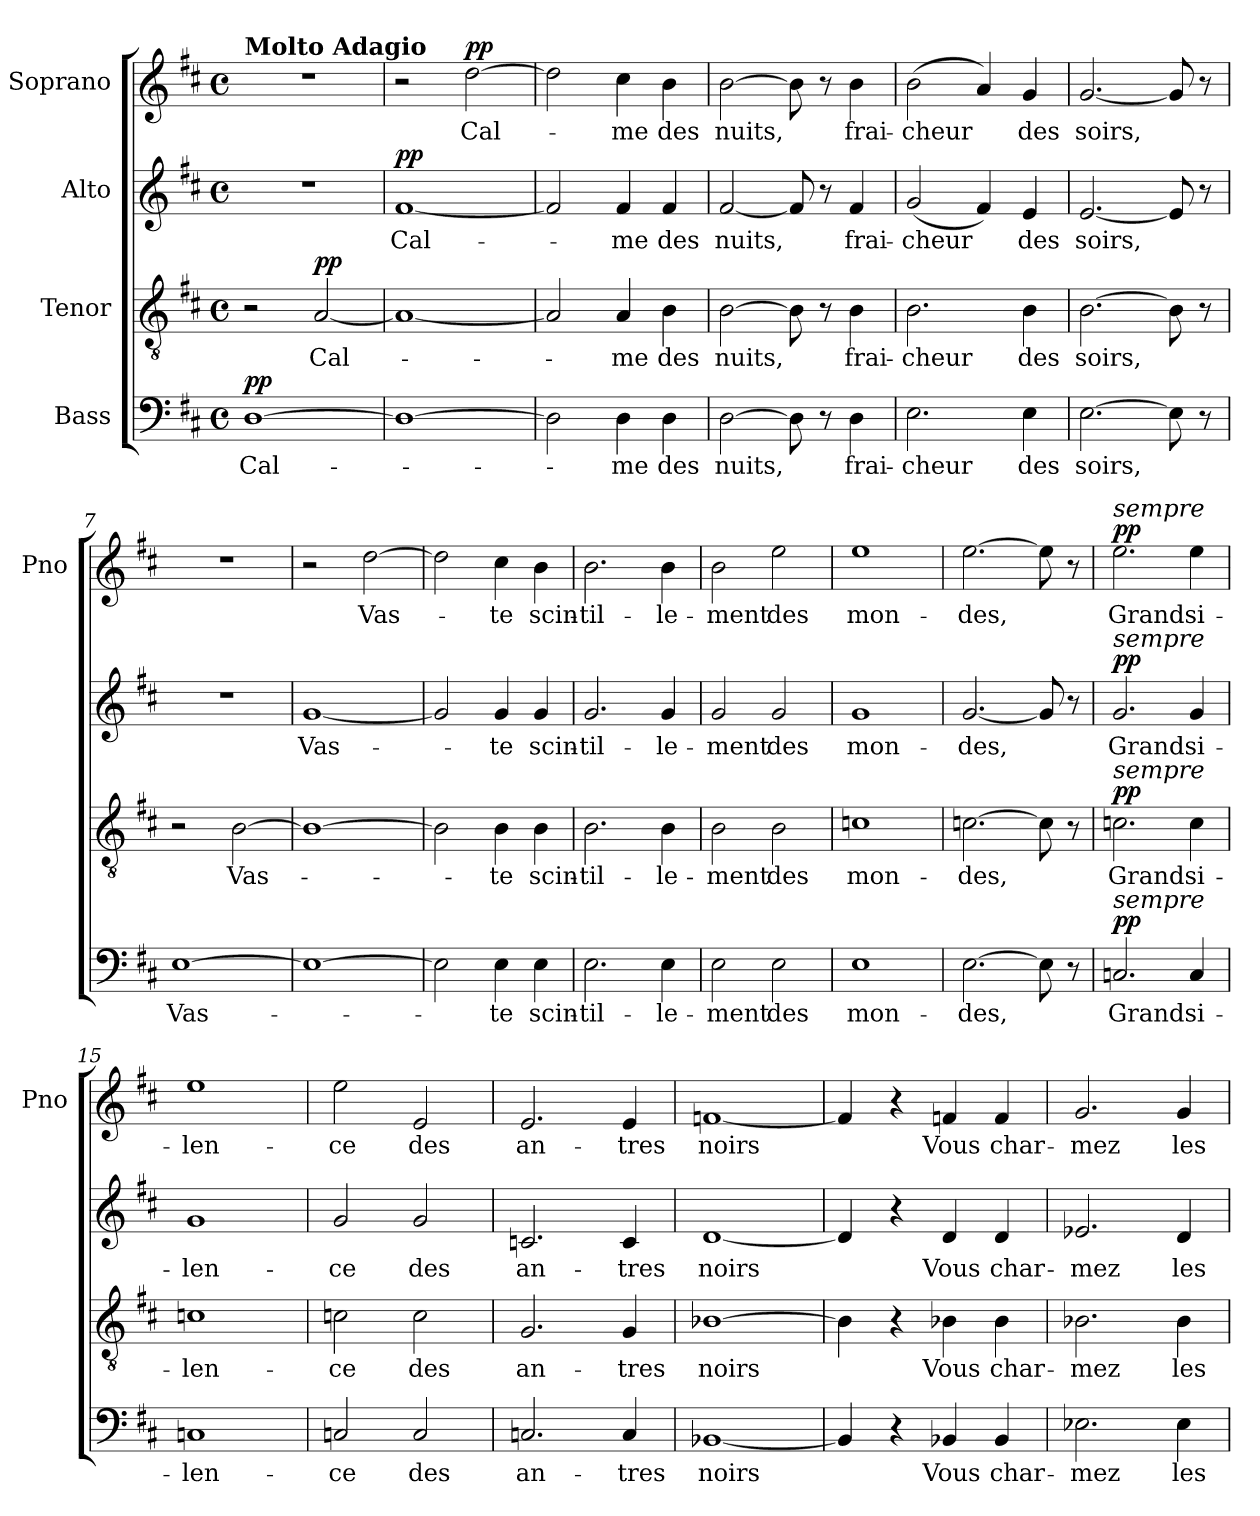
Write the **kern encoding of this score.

**kern	**text	**dynam	**kern	**text	**dynam	**kern	**text	**dynam	**kern	**text	**dynam
*part4	*part4	*part4	*part3	*part3	*part3	*part2	*part2	*part2	*part1	*part1	*part1
*staff4	*staff4	*staff4	*staff3	*staff3	*staff3	*staff2	*staff2	*staff2	*staff1	*staff1	*staff1
*I"Bass	*	*	*I"Tenor	*	*	*I"Alto	*	*	*I"Soprano	*	*
*	*	*	*	*	*	*	*	*	*I'Pno	*	*
*clefF4	*	*	*clefGv2	*	*	*clefG2	*	*	*clefG2	*	*
*k[f#c#]	*	*	*k[f#c#]	*	*	*k[f#c#]	*	*	*k[f#c#]	*	*
*D:	*	*	*D:	*	*	*D:	*	*	*D:	*	*
*M4/4	*	*	*M4/4	*	*	*M4/4	*	*	*M4/4	*	*
*met(c)	*	*	*met(c)	*	*	*met(c)	*	*	*met(c)	*	*
=1	=1	=1	=1	=1	=1	=1	=1	=1	=1	=1	=1
!	!	!	!	!	!	!	!	!	!LO:TX:a:B:t=Molto Adagio	!	!
!	!LO:LY:b	!LO:DY:b	!	!	!	!	!	!	!	!	!
[1D	Cal-	pp	2r	.	.	1r	.	.	1r	.	.
!	!	!	!	!LO:LY:b	!LO:DY:b	!	!	!	!	!	!
.	.	.	[2A/	Cal-	pp	.	.	.	.	.	.
=2	=2	=2	=2	=2	=2	=2	=2	=2	=2	=2	=2
!	!	!	!	!	!	!	!LO:LY:b	!LO:DY:b	!	!	!
1D_	.	.	1A_	.	.	[1f#	Cal-	pp	2r	.	.
!	!	!	!	!	!	!	!	!	!	!LO:LY:b	!LO:DY:b
.	.	.	.	.	.	.	.	.	[2dd\	Cal-	pp
=3	=3	=3	=3	=3	=3	=3	=3	=3	=3	=3	=3
2D\]	.	.	2A/]	.	.	2f#/]	.	.	2dd\]	.	.
!	!LO:LY:b	!	!	!LO:LY:b	!	!	!LO:LY:b	!	!	!LO:LY:b	!
4D\	-me	.	4A/	-me	.	4f#/	-me	.	4cc#\	-me	.
!	!LO:LY:b	!	!	!LO:LY:b	!	!	!LO:LY:b	!	!	!LO:LY:b	!
4D\	des	.	4B\	des	.	4f#/	des	.	4b\	des	.
=4	=4	=4	=4	=4	=4	=4	=4	=4	=4	=4	=4
!	!LO:LY:b	!	!	!LO:LY:b	!	!	!LO:LY:b	!	!	!LO:LY:b	!
[2D\	nuits,	.	[2B\	nuits,	.	[2f#/	nuits,	.	[2b\	nuits,	.
8D\]	.	.	8B\]	.	.	8f#/]	.	.	8b\]	.	.
8r	.	.	8r	.	.	8r	.	.	8r	.	.
!	!LO:LY:b	!	!	!LO:LY:b	!	!	!LO:LY:b	!	!	!LO:LY:b	!
4D\	frai-	.	4B\	frai-	.	4f#/	frai-	.	4b\	frai-	.
=5	=5	=5	=5	=5	=5	=5	=5	=5	=5	=5	=5
!	!LO:LY:b	!	!	!LO:LY:b	!	!	!LO:LY:b	!	!	!LO:LY:b	!
2.E\	-cheur	.	2.B\	-cheur	.	(<2g/	-cheur	.	(>2b\	-cheur	.
.	.	.	.	.	.	4f#/)	.	.	4a/)	.	.
!	!LO:LY:b	!	!	!LO:LY:b	!	!	!LO:LY:b	!	!	!LO:LY:b	!
4E\	des	.	4B\	des	.	4e/	des	.	4g/	des	.
!!LO:LB:g=z
=6	=6	=6	=6	=6	=6	=6	=6	=6	=6	=6	=6
!	!LO:LY:b	!	!	!LO:LY:b	!	!	!LO:LY:b	!	!	!LO:LY:b	!
[2.E\	soirs,	.	[2.B\	soirs,	.	[2.e/	soirs,	.	[2.g/	soirs,	.
8E\]	.	.	8B\]	.	.	8e/]	.	.	8g/]	.	.
8r	.	.	8r	.	.	8r	.	.	8r	.	.
=7	=7	=7	=7	=7	=7	=7	=7	=7	=7	=7	=7
!	!LO:LY:b	!	!	!	!	!	!	!	!	!	!
[1E	Vas-	.	2r	.	.	1r	.	.	1r	.	.
!	!	!	!	!LO:LY:b	!	!	!	!	!	!	!
.	.	.	[2B\	Vas-	.	.	.	.	.	.	.
=8	=8	=8	=8	=8	=8	=8	=8	=8	=8	=8	=8
!	!	!	!	!	!	!	!LO:LY:b	!	!	!	!
1E_	.	.	1B_	.	.	[1g	Vas-	.	2r	.	.
!	!	!	!	!	!	!	!	!	!	!LO:LY:b	!
.	.	.	.	.	.	.	.	.	[2dd\	Vas-	.
=9	=9	=9	=9	=9	=9	=9	=9	=9	=9	=9	=9
2E\]	.	.	2B\]	.	.	2g/]	.	.	2dd\]	.	.
!	!LO:LY:b	!	!	!LO:LY:b	!	!	!LO:LY:b	!	!	!LO:LY:b	!
4E\	-te	.	4B\	-te	.	4g/	-te	.	4cc#\	-te	.
!	!LO:LY:b	!	!	!LO:LY:b	!	!	!LO:LY:b	!	!	!LO:LY:b	!
4E\	scin-	.	4B\	scin-	.	4g/	scin-	.	4b\	scin-	.
=10	=10	=10	=10	=10	=10	=10	=10	=10	=10	=10	=10
!	!LO:LY:b	!	!	!LO:LY:b	!	!	!LO:LY:b	!	!	!LO:LY:b	!
2.E\	-til-	.	2.B\	-til-	.	2.g/	-til-	.	2.b\	-til-	.
!	!LO:LY:b	!	!	!LO:LY:b	!	!	!LO:LY:b	!	!	!LO:LY:b	!
4E\	-le-	.	4B\	-le-	.	4g/	-le-	.	4b\	-le-	.
=11	=11	=11	=11	=11	=11	=11	=11	=11	=11	=11	=11
!	!LO:LY:b	!	!	!LO:LY:b	!	!	!LO:LY:b	!	!	!LO:LY:b	!
2E\	-ment	.	2B\	-ment	.	2g/	-ment	.	2b\	-ment	.
!	!LO:LY:b	!	!	!LO:LY:b	!	!	!LO:LY:b	!	!	!LO:LY:b	!
2E\	des	.	2B\	des	.	2g/	des	.	2ee\	des	.
=12	=12	=12	=12	=12	=12	=12	=12	=12	=12	=12	=12
!	!LO:LY:b	!	!	!LO:LY:b	!	!	!LO:LY:b	!	!	!LO:LY:b	!
1E	mon-	.	1cn	mon-	.	1g	mon-	.	1ee	mon-	.
!!LO:PB:g=z
=13	=13	=13	=13	=13	=13	=13	=13	=13	=13	=13	=13
!	!LO:LY:b	!	!	!LO:LY:b	!	!	!LO:LY:b	!	!	!LO:LY:b	!
[2.E\	­des,	.	[2.cn\	­des,	.	[2.g/	­des,	.	[2.ee\	­des,	.
8E\]	.	.	8c\]	.	.	8g/]	.	.	8ee\]	.	.
8r	.	.	8r	.	.	8r	.	.	8r	.	.
=14	=14	=14	=14	=14	=14	=14	=14	=14	=14	=14	=14
!	!	!	!	!	!	!	!	!	!LO:TX:a:i:t=sempre	!	!
!	!	!	!	!	!	!LO:TX:a:i:t=sempre	!	!	!	!	!
!	!	!	!LO:TX:a:i:t=sempre	!	!	!	!	!	!	!	!
!LO:TX:a:i:t=sempre	!	!	!	!	!	!	!	!	!	!	!
!	!LO:LY:b	!LO:DY:b	!	!LO:LY:b	!LO:DY:b	!	!LO:LY:b	!LO:DY:b	!	!LO:LY:b	!LO:DY:b
2.Cn/	Grand	pp	2.cn\	Grand	pp	2.g/	Grand	pp	2.ee\	Grand	pp
!	!LO:LY:b	!	!	!LO:LY:b	!	!	!LO:LY:b	!	!	!LO:LY:b	!
4C/	si-	.	4c\	si-	.	4g/	si-	.	4ee\	si-	.
=15	=15	=15	=15	=15	=15	=15	=15	=15	=15	=15	=15
!	!LO:LY:b	!	!	!LO:LY:b	!	!	!LO:LY:b	!	!	!LO:LY:b	!
1Cn	-len-	.	1cn	-len-	.	1g	-len-	.	1ee	-len-	.
=16	=16	=16	=16	=16	=16	=16	=16	=16	=16	=16	=16
!	!LO:LY:b	!	!	!LO:LY:b	!	!	!LO:LY:b	!	!	!LO:LY:b	!
2Cn/	-ce	.	2cn\	-ce	.	2g/	-ce	.	2ee\	-ce	.
!	!LO:LY:b	!	!	!LO:LY:b	!	!	!LO:LY:b	!	!	!LO:LY:b	!
2C/	des	.	2c\	des	.	2g/	des	.	2e/	des	.
=17	=17	=17	=17	=17	=17	=17	=17	=17	=17	=17	=17
!	!LO:LY:b	!	!	!LO:LY:b	!	!	!LO:LY:b	!	!	!LO:LY:b	!
2.Cn/	an-	.	2.G/	an-	.	2.cn/	an-	.	2.e/	an-	.
!	!LO:LY:b	!	!	!LO:LY:b	!	!	!LO:LY:b	!	!	!LO:LY:b	!
4C/	-tres	.	4G/	-tres	.	4c/	-tres	.	4e/	-tres	.
=18	=18	=18	=18	=18	=18	=18	=18	=18	=18	=18	=18
!	!LO:LY:b	!	!	!LO:LY:b	!	!	!LO:LY:b	!	!	!LO:LY:b	!
[1BB-X	noirs	.	[1B-X	noirs	.	[1d	noirs	.	[1fn	noirs	.
=19	=19	=19	=19	=19	=19	=19	=19	=19	=19	=19	=19
4BB-/]	.	.	4B-\]	.	.	4d/]	.	.	4f/]	.	.
4r	.	.	4r	.	.	4r	.	.	4r	.	.
!	!LO:LY:b	!	!	!LO:LY:b	!	!	!LO:LY:b	!	!	!LO:LY:b	!
4BB-X/	Vous	.	4B-X\	Vous	.	4d/	Vous	.	4fn/	Vous	.
!	!LO:LY:b	!	!	!LO:LY:b	!	!	!LO:LY:b	!	!	!LO:LY:b	!
4BB-/	char-	.	4B-\	char-	.	4d/	char-	.	4f/	char-	.
!!LO:PB:g=z
=20	=20	=20	=20	=20	=20	=20	=20	=20	=20	=20	=20
!	!LO:LY:b	!	!	!LO:LY:b	!	!	!LO:LY:b	!	!	!LO:LY:b	!
2.E-X\	­mez	.	2.B-X\	­mez	.	2.e-X/	­mez	.	2.g/	­mez	.
!	!LO:LY:b	!	!	!LO:LY:b	!	!	!LO:LY:b	!	!	!LO:LY:b	!
4E-\	les	.	4B-\	les	.	4d/	les	.	4g/	les	.
=	=	=	=	=	=	=	=	=	=	=	=
*-	*-	*-	*-	*-	*-	*-	*-	*-	*-	*-	*-
